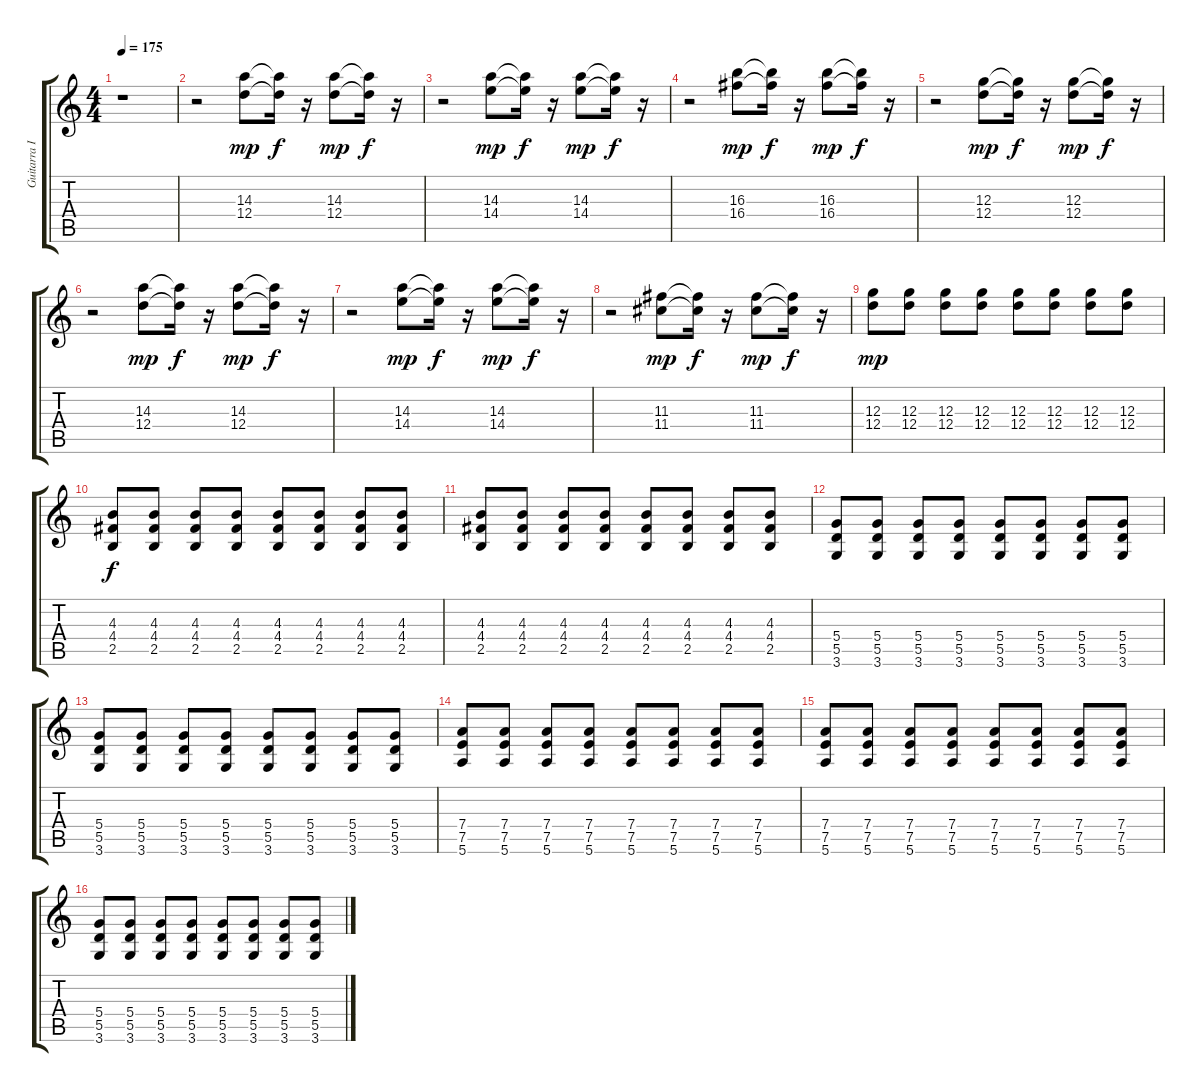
\track ("Guitarra I | Renato" "Guitarra I") {instrument distortionguitar}
\staff {score tabs}
\tuning (E4 B3 G3 D3 A2 E2) {hide}
\ts (4 4)
\tempo 175
\clef g2
\ks c
r.1{dy f} |
r.2 (14.3 12.4).8{dy mp} (14.3{t} 12.4{t}).16{dy f} r.16 (14.3 12.4).8{dy mp} (14.3{t} 12.4{t}).16{dy f} r.16 |
r.2 (14.3 14.4).8{dy mp} (14.3{t} 14.4{t}).16{dy f} r.16 (14.3 14.4).8{dy mp} (14.3{t} 14.4{t}).16{dy f} r.16 |
r.2 (16.3 16.4).8{dy mp} (16.3{t} 16.4{t}).16{dy f} r.16 (16.3 16.4).8{dy mp} (16.3{t} 16.4{t}).16{dy f} r.16 |
r.2 (12.3 12.4).8{dy mp} (12.3{t} 12.4{t}).16{dy f} r.16 (12.3 12.4).8{dy mp} (12.3{t} 12.4{t}).16{dy f} r.16 |
r.2 (14.3 12.4).8{dy mp} (14.3{t} 12.4{t}).16{dy f} r.16 (14.3 12.4).8{dy mp} (14.3{t} 12.4{t}).16{dy f} r.16 |
r.2 (14.3 14.4).8{dy mp} (14.3{t} 14.4{t}).16{dy f} r.16 (14.3 14.4).8{dy mp} (14.3{t} 14.4{t}).16{dy f} r.16 |
r.2 (11.3 11.4).8{dy mp} (11.3{t} 11.4{t}).16{dy f} r.16 (11.3 11.4).8{dy mp} (11.3{t} 11.4{t}).16{dy f} r.16 |
(12.3 12.4).8{dy mp} (12.3 12.4).8 (12.3 12.4).8 (12.3 12.4).8 (12.3 12.4).8 (12.3 12.4).8 (12.3 12.4).8 (12.3 12.4).8 |
(4.3 4.4 2.5).8{dy f volume 12} (4.3 4.4 2.5).8 (4.3 4.4 2.5).8 (4.3 4.4 2.5).8 (4.3 4.4 2.5).8 (4.3 4.4 2.5).8 (4.3 4.4 2.5).8 (4.3 4.4 2.5).8 |
(4.3 4.4 2.5).8 (4.3 4.4 2.5).8 (4.3 4.4 2.5).8 (4.3 4.4 2.5).8 (4.3 4.4 2.5).8 (4.3 4.4 2.5).8 (4.3 4.4 2.5).8 (4.3 4.4 2.5).8 |
(5.4 5.5 3.6).8 (5.4 5.5 3.6).8 (5.4 5.5 3.6).8 (5.4 5.5 3.6).8 (5.4 5.5 3.6).8 (5.4 5.5 3.6).8 (5.4 5.5 3.6).8 (5.4 5.5 3.6).8 |
(5.4 5.5 3.6).8 (5.4 5.5 3.6).8 (5.4 5.5 3.6).8 (5.4 5.5 3.6).8 (5.4 5.5 3.6).8 (5.4 5.5 3.6).8 (5.4 5.5 3.6).8 (5.4 5.5 3.6).8 |
(7.4 7.5 5.6).8 (7.4 7.5 5.6).8 (7.4 7.5 5.6).8 (7.4 7.5 5.6).8 (7.4 7.5 5.6).8 (7.4 7.5 5.6).8 (7.4 7.5 5.6).8 (7.4 7.5 5.6).8 |
(7.4 7.5 5.6).8 (7.4 7.5 5.6).8 (7.4 7.5 5.6).8 (7.4 7.5 5.6).8 (7.4 7.5 5.6).8 (7.4 7.5 5.6).8 (7.4 7.5 5.6).8 (7.4 7.5 5.6).8 |
(5.4 5.5 3.6).8 (5.4 5.5 3.6).8 (5.4 5.5 3.6).8 (5.4 5.5 3.6).8 (5.4 5.5 3.6).8 (5.4 5.5 3.6).8 (5.4 5.5 3.6).8 (5.4 5.5 3.6).8
